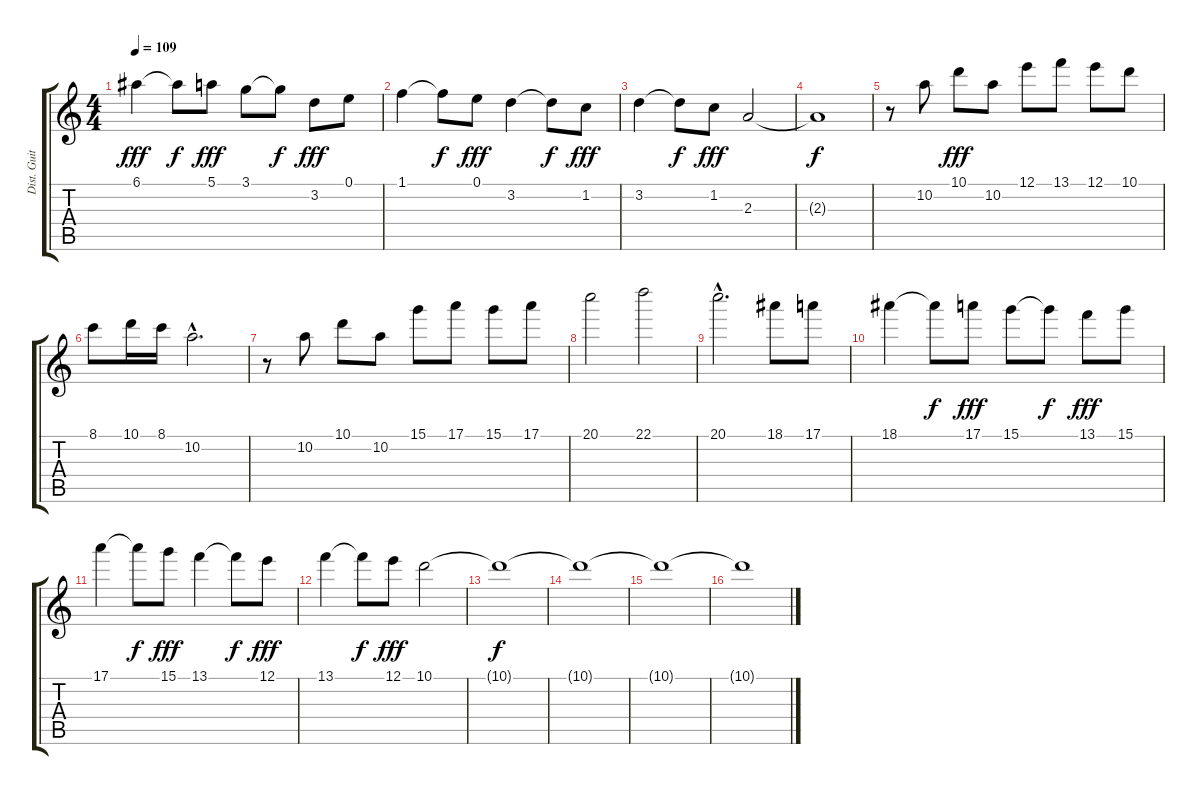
\track ("Dist. Guitar" "Dist. Guit") {instrument distortionguitar}
\staff {score tabs}
\tuning (E4 B3 G3 D3 A2 E2) {hide}
\ts (4 4)
\tempo 109
\clef g2
\ks c
6.1.4{dy fff} 6.1{t}.8{dy f} 5.1.8{dy fff} 3.1.8 3.1{t}.8{dy f} 3.2.8{dy fff} 0.1.8 |
1.1.4 1.1{t}.8{dy f} 0.1.8{dy fff} 3.2.4 3.2{t}.8{dy f} 1.2.8{dy fff} |
3.2.4 3.2{t}.8{dy f} 1.2.8{dy fff} 2.3.2 |
2.3{t}.1{dy f} |
r.8 10.2.8 10.1.8{dy fff} 10.2.8 12.1.8 13.1.8 12.1.8 10.1.8 |
8.1.8 10.1.16 8.1.16 10.2{hac}.2{d} |
r.8 10.2.8 10.1.8 10.2.8 15.1.8 17.1.8 15.1.8 17.1.8 |
20.1.2 22.1.2 |
20.1{hac}.2{d} 18.1.8 17.1.8 |
18.1.4 18.1{t}.8{dy f} 17.1.8{dy fff} 15.1.8 15.1{t}.8{dy f} 13.1.8{dy fff} 15.1.8 |
17.1.4 17.1{t}.8{dy f} 15.1.8{dy fff} 13.1.4 13.1{t}.8{dy f} 12.1.8{dy fff} |
13.1.4 13.1{t}.8{dy f} 12.1.8{dy fff} 10.1.2 |
10.1{t}.1{dy f} |
10.1{t}.1 |
10.1{t}.1 |
10.1{t}.1
